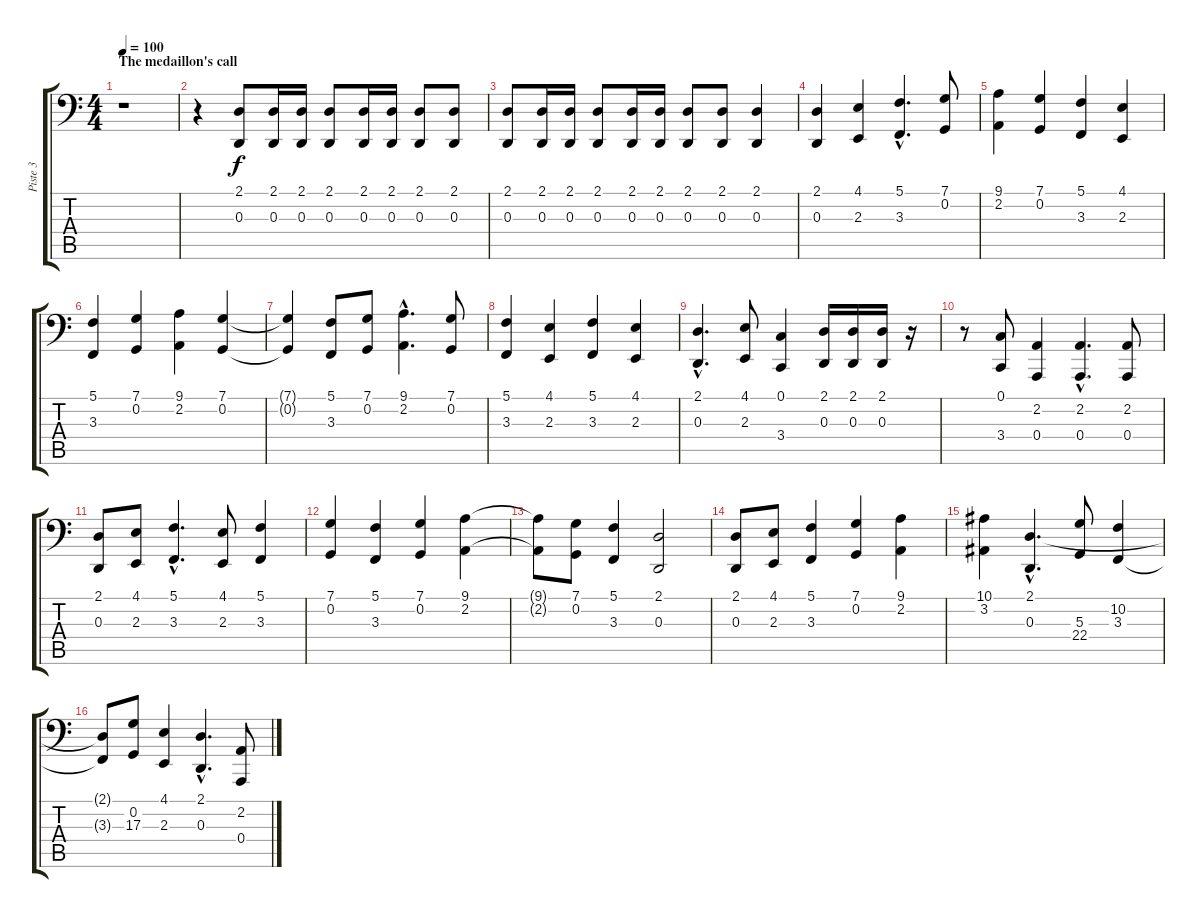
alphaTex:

\track ("Piste 3" "Piste 3") {instrument violin}
\staff {score tabs}
\tuning (C3 G2 D2 A1 E1 B0) {hide}
\ts (4 4)
\section ("" "The medaillon's call")
\tempo 100
\clef f4
\ks c
r.1{dy f instrument violin} |
r.4 (2.1 0.3).8 (2.1 0.3).16 (2.1 0.3).16 (2.1 0.3).8 (2.1 0.3).16 (2.1 0.3).16 (2.1 0.3).8 (2.1 0.3).8 |
(2.1 0.3).8 (2.1 0.3).16 (2.1 0.3).16 (2.1 0.3).8 (2.1 0.3).16 (2.1 0.3).16 (2.1 0.3).8 (2.1 0.3).8 (2.1 0.3).4 |
(2.1 0.3).4 (4.1 2.3).4 (5.1{hac} 3.3{hac}).4{d} (7.1 0.2).8 |
(9.1 2.2).4 (7.1 0.2).4 (5.1 3.3).4 (4.1 2.3).4 |
(5.1 3.3).4 (7.1 0.2).4 (9.1 2.2).4 (7.1 0.2).4 |
(7.1{t} 0.2{t}).4 (5.1 3.3).8 (7.1 0.2).8 (9.1{hac} 2.2{hac}).4{d} (7.1 0.2).8 |
(5.1 3.3).4 (4.1 2.3).4 (5.1 3.3).4 (4.1 2.3).4 |
(2.1{hac} 0.3{hac}).4{d} (4.1 2.3).8 (0.1 3.4).4 (2.1 0.3).16 (2.1 0.3).16 (2.1 0.3).16 r.16 |
r.8 (0.1 3.4).8 (2.2 0.4).4 (2.2{hac} 0.4{hac}).4{d} (2.2 0.4).8 |
(2.1 0.3).8 (4.1 2.3).8 (5.1{hac} 3.3{hac}).4{d} (4.1 2.3).8 (5.1 3.3).4 |
(7.1 0.2).4 (5.1 3.3).4 (7.1 0.2).4 (9.1 2.2).4 |
(9.1{t} 2.2{t}).8 (7.1 0.2).8 (5.1 3.3).4 (2.1 0.3).2 |
(2.1 0.3).8 (4.1 2.3).8 (5.1 3.3).4 (7.1 0.2).4 (9.1 2.2).4 |
(10.1 3.2).4 (2.1{hac} 0.3{hac}).4{d} (5.3 22.4).8 (10.2 3.3).4 |
(2.1{t} 3.3{t}).8 (0.2 17.3).8 (4.1 2.3).4 (2.1{hac} 0.3{hac}).4{d} (2.2 0.4).8
